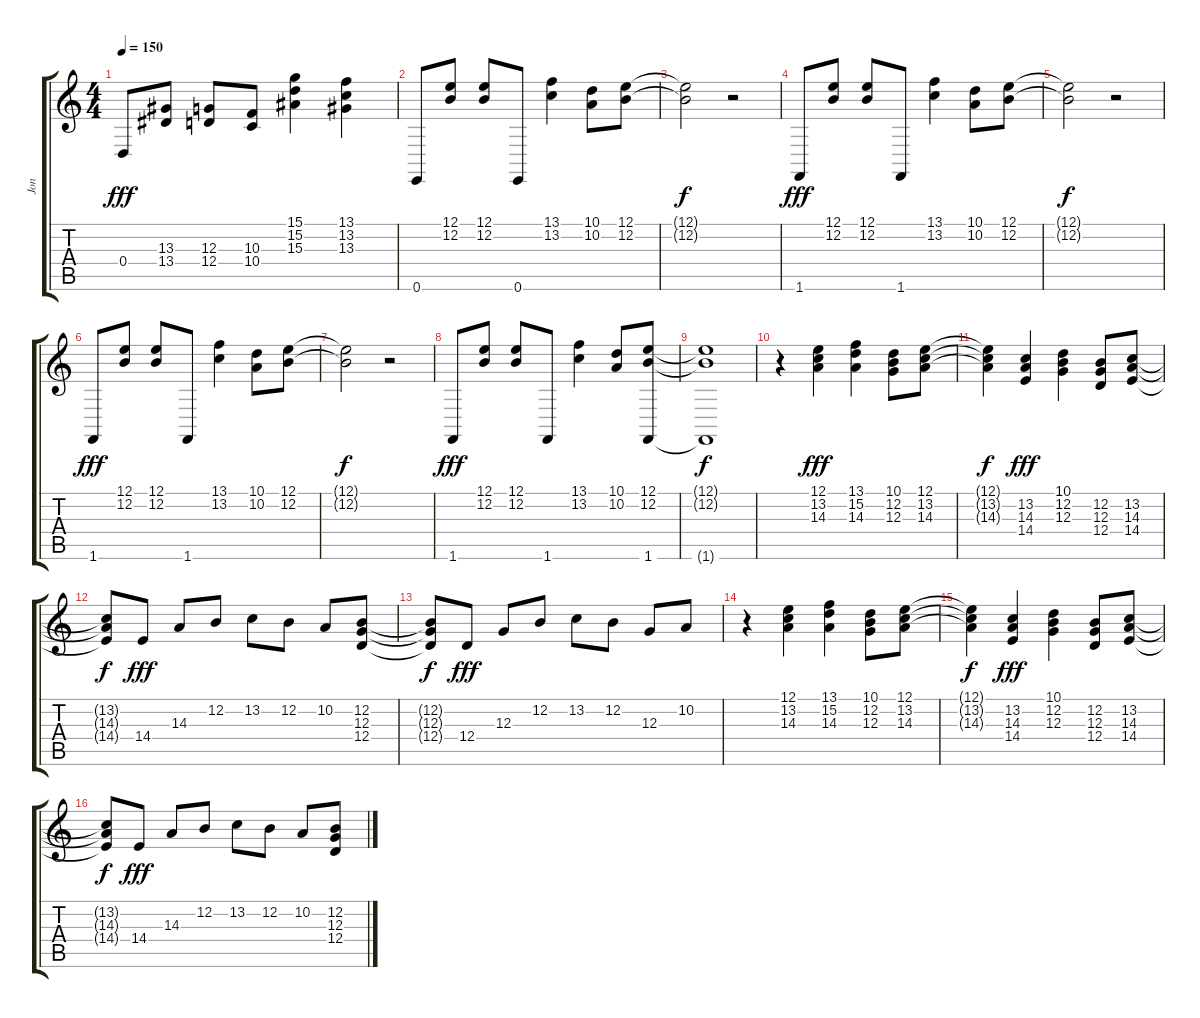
\track ("Jon" "Jon") {instrument drawbarorgan}
\staff {score tabs}
\tuning (E4 B3 G3 D3 A2 E2) {hide}
\ts (4 4)
\tempo 150
\clef g2
\ks c
0.4.8{dy fff} (13.3 13.4).8 (12.3 12.4).8 (10.3 10.4).8 (15.1 15.2 15.3).4 (13.1 13.2 13.3).4 |
0.6.8 (12.1 12.2).8 (12.1 12.2).8 0.6.8 (13.1 13.2).4 (10.1 10.2).8 (12.1 12.2).8 |
(12.1{t} 12.2{t}).2{dy f} r.2 |
1.6.8{dy fff} (12.1 12.2).8 (12.1 12.2).8 1.6.8 (13.1 13.2).4 (10.1 10.2).8 (12.1 12.2).8 |
(12.1{t} 12.2{t}).2{dy f} r.2 |
1.6.8{dy fff} (12.1 12.2).8 (12.1 12.2).8 1.6.8 (13.1 13.2).4 (10.1 10.2).8 (12.1 12.2).8 |
(12.1{t} 12.2{t}).2{dy f} r.2 |
1.6.8{dy fff} (12.1 12.2).8 (12.1 12.2).8 1.6.8 (13.1 13.2).4 (10.1 10.2).8 (12.1 12.2 1.6).8 |
(12.1{t} 12.2{t} 1.6{t}).1{dy f} |
r.4 (12.1 13.2 14.3).4{dy fff} (13.1 15.2 14.3).4 (10.1 12.2 12.3).8 (12.1 13.2 14.3).8 |
(12.1{t} 13.2{t} 14.3{t}).4{dy f} (13.2 14.3 14.4).4{dy fff} (10.1 12.2 12.3).4 (12.2 12.3 12.4).8 (13.2 14.3 14.4).8 |
(13.2{t} 14.3{t} 14.4{t}).8{dy f} 14.4.8{dy fff} 14.3.8 12.2.8 13.2.8 12.2.8 10.2.8 (12.2 12.3 12.4).8 |
(12.2{t} 12.3{t} 12.4{t}).8{dy f} 12.4.8{dy fff} 12.3.8 12.2.8 13.2.8 12.2.8 12.3.8 10.2.8 |
r.4 (12.1 13.2 14.3).4 (13.1 15.2 14.3).4 (10.1 12.2 12.3).8 (12.1 13.2 14.3).8 |
(12.1{t} 13.2{t} 14.3{t}).4{dy f} (13.2 14.3 14.4).4{dy fff} (10.1 12.2 12.3).4 (12.2 12.3 12.4).8 (13.2 14.3 14.4).8 |
(13.2{t} 14.3{t} 14.4{t}).8{dy f} 14.4.8{dy fff} 14.3.8 12.2.8 13.2.8 12.2.8 10.2.8 (12.2 12.3 12.4).8
